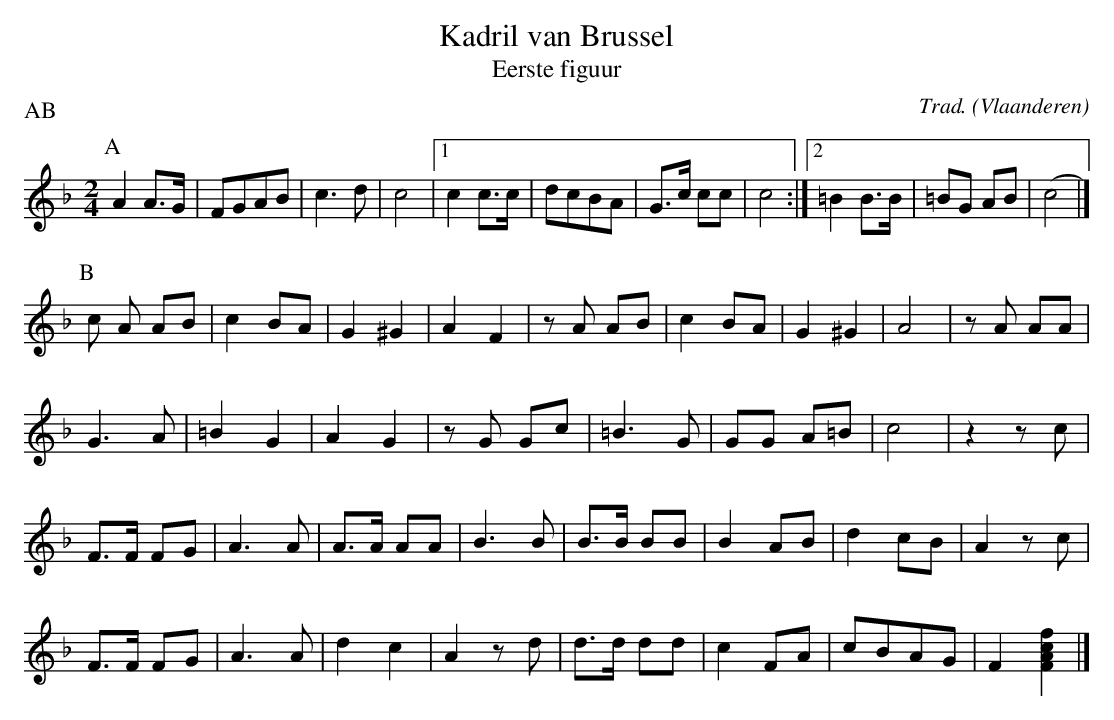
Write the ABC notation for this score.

X:1
T:Kadril van Brussel
T:Eerste figuur
C:Trad.
O:Vlaanderen
P:AB
L:1/8
M:2/4
K:F
P:A
A2 A>G | FGAB | c3 d | c4 |1 c2 c>c | dcBA | G>c cc | c4 :|2 =B2 B>B | =BG AB | (c4 |]
P:B
c A AB | c2 BA | G2 ^G2| A2 F2 | zA AB | c2 BA | G2 ^G2 | A4 |z A AA |
G3 A | =B2 G2 | A2 G2 | z G Gc | =B3 G | GG A=B | c4 | z2 z c |
F>F FG | A3 A | A>A AA | B3 B | B>B BB | B2 AB | d2 cB | A2 z c |
F>F FG | A3 A | d2 c2 | A2 z d | d>d dd | c2 FA | cBAG | F2 [F2A2c2f2] |]
